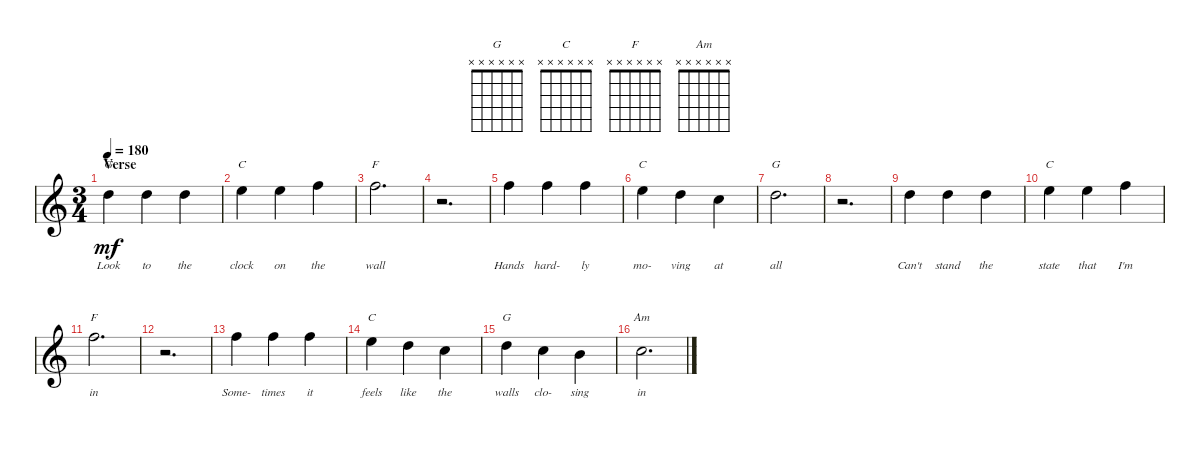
\defaultSystemsLayout 4
\bracketExtendMode groupsimilarinstruments
\singleTrackTrackNamePolicy hidden
\multiTrackTrackNamePolicy hidden
\otherSystemsTrackNameOrientation horizontal
\track ("Lead" "Lead") {instrument acousticguitarsteel}
\staff {score}
\tuning (E4 B3 G3 D3 A2 E2)
\chord ("G" x x x x x x)
\chord ("C" x x x x x x)
\chord ("F" x x x x x x)
\chord ("Am" x x x x x x)
\ts (3 4)
\section ("" "Verse")
\tempo 180
\clef g2
\scale
0.242401
\ks c
3.2.4{ch "G" lyrics (0 "Look") lyrics (1 "") lyrics (2 "") lyrics (3 "") lyrics (4 "") dy mf instrument acousticguitarsteel} 3.2.4{lyrics (0 "to") lyrics (1 "") lyrics (2 "") lyrics (3 "") lyrics (4 "")} 3.2.4{lyrics (0 "the") lyrics (1 "") lyrics (2 "") lyrics (3 "") lyrics (4 "")} |
\scale
0.156531 0.1.4{ch "C" lyrics (0 "clock") lyrics (1 "") lyrics (2 "") lyrics (3 "") lyrics (4 "")} 0.1.4{lyrics (0 "on") lyrics (1 "") lyrics (2 "") lyrics (3 "") lyrics (4 "")} 1.1.4{lyrics (0 "the") lyrics (1 "") lyrics (2 "") lyrics (3 "") lyrics (4 "")} |
\scale
0.101193 1.1.2{d ch "F" lyrics (0 "wall") lyrics (1 "") lyrics (2 "") lyrics (3 "") lyrics (4 "")} |
\scale
0.0731558 r.2{d} |
\scale
0.177509 1.1.4{lyrics (0 "Hands") lyrics (1 "") lyrics (2 "") lyrics (3 "") lyrics (4 "")} 1.1.4{lyrics (0 "hard-") lyrics (1 "") lyrics (2 "") lyrics (3 "") lyrics (4 "")} 1.1.4{lyrics (0 "ly") lyrics (1 "") lyrics (2 "") lyrics (3 "") lyrics (4 "")} |
\scale
0.154917 0.1.4{ch "C" lyrics (0 "mo-") lyrics (1 "") lyrics (2 "") lyrics (3 "") lyrics (4 "")} 3.2.4{lyrics (0 "ving") lyrics (1 "") lyrics (2 "") lyrics (3 "") lyrics (4 "")} 1.2.4{lyrics (0 "at") lyrics (1 "") lyrics (2 "") lyrics (3 "") lyrics (4 "")} |
\scale
0.061425 3.2.2{d ch "G" lyrics (0 "all") lyrics (1 "") lyrics (2 "") lyrics (3 "") lyrics (4 "")} |
\scale
0.0380925 r.2{d} |
3.2.4{lyrics (0 "Can't") lyrics (1 "") lyrics (2 "") lyrics (3 "") lyrics (4 "")} 3.2.4{lyrics (0 "stand") lyrics (1 "") lyrics (2 "") lyrics (3 "") lyrics (4 "")} 3.2.4{lyrics (0 "the") lyrics (1 "") lyrics (2 "") lyrics (3 "") lyrics (4 "")} |
0.1.4{ch "C" lyrics (0 "state") lyrics (1 "") lyrics (2 "") lyrics (3 "") lyrics (4 "")} 0.1.4{lyrics (0 "that") lyrics (1 "") lyrics (2 "") lyrics (3 "") lyrics (4 "")} 1.1.4{lyrics (0 "I'm") lyrics (1 "") lyrics (2 "") lyrics (3 "") lyrics (4 "")} |
1.1.2{d ch "F" lyrics (0 "in") lyrics (1 "") lyrics (2 "") lyrics (3 "") lyrics (4 "")} |
r.2{d} |
1.1.4{lyrics (0 "Some-") lyrics (1 "") lyrics (2 "") lyrics (3 "") lyrics (4 "")} 1.1.4{lyrics (0 "times") lyrics (1 "") lyrics (2 "") lyrics (3 "") lyrics (4 "")} 1.1.4{lyrics (0 "it") lyrics (1 "") lyrics (2 "") lyrics (3 "") lyrics (4 "")} |
0.1.4{ch "C" lyrics (0 "feels") lyrics (1 "") lyrics (2 "") lyrics (3 "") lyrics (4 "")} 3.2.4{lyrics (0 "like") lyrics (1 "") lyrics (2 "") lyrics (3 "") lyrics (4 "")} 1.2.4{lyrics (0 "the") lyrics (1 "") lyrics (2 "") lyrics (3 "") lyrics (4 "")} |
3.2.4{ch "G" lyrics (0 "walls") lyrics (1 "") lyrics (2 "") lyrics (3 "") lyrics (4 "")} 1.2.4{lyrics (0 "clo-") lyrics (1 "") lyrics (2 "") lyrics (3 "") lyrics (4 "")} 0.2.4{lyrics (0 "sing") lyrics (1 "") lyrics (2 "") lyrics (3 "") lyrics (4 "")} |
5.3.2{d ch "Am" lyrics (0 "in") lyrics (1 "") lyrics (2 "") lyrics (3 "") lyrics (4 "")}
